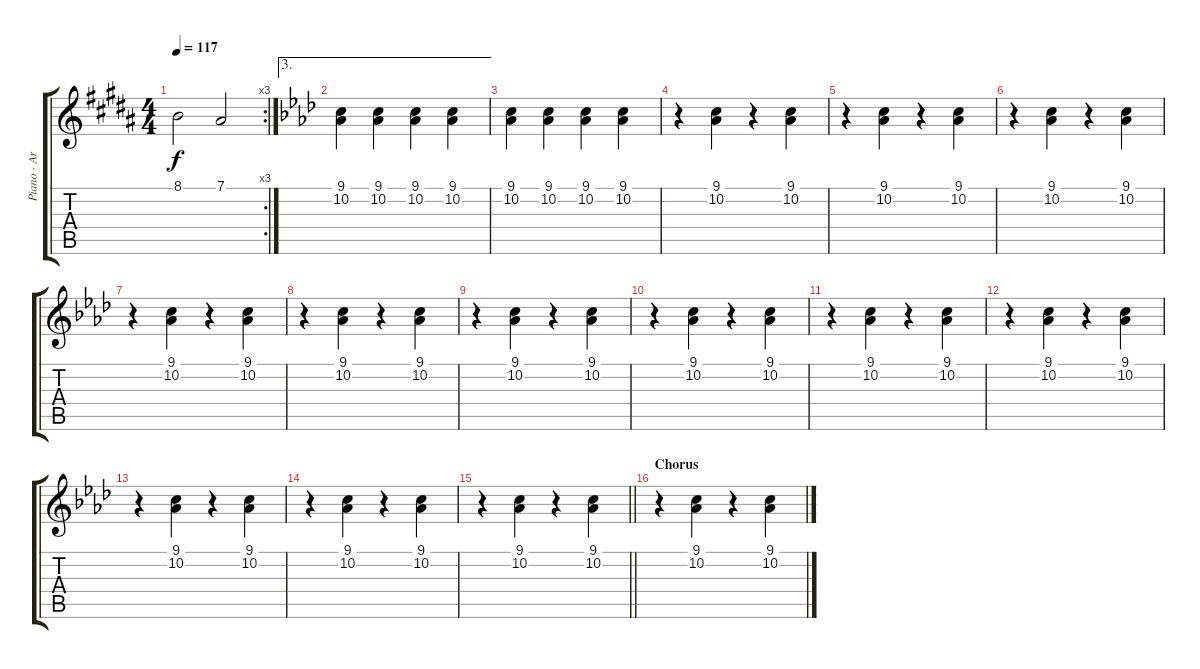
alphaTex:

\track ("Piano - Arranged for 1/2 Step Down" "Piano - Ar") {instrument acousticgrandpiano}
\staff {score tabs}
\tuning (Eb4 Bb3 Gb3 Db3 Ab2 Eb2) {hide}
\rc 3
\ts (4 4)
\tempo 117
\clef g2
\ks g#minor
8.1.2{dy f} 7.1.2 |
\ae 3
\ks ab
(9.1 10.2).4 (9.1 10.2).4 (9.1 10.2).4 (9.1 10.2).4 |
(9.1 10.2).4 (9.1 10.2).4 (9.1 10.2).4 (9.1 10.2).4 |
r.4 (9.1 10.2).4 r.4 (9.1 10.2).4 |
r.4 (9.1 10.2).4 r.4 (9.1 10.2).4 |
r.4 (9.1 10.2).4 r.4 (9.1 10.2).4 |
r.4 (9.1 10.2).4 r.4 (9.1 10.2).4 |
r.4 (9.1 10.2).4 r.4 (9.1 10.2).4 |
r.4 (9.1 10.2).4 r.4 (9.1 10.2).4 |
r.4 (9.1 10.2).4 r.4 (9.1 10.2).4 |
r.4 (9.1 10.2).4 r.4 (9.1 10.2).4 |
r.4 (9.1 10.2).4 r.4 (9.1 10.2).4 |
r.4 (9.1 10.2).4 r.4 (9.1 10.2).4 |
r.4 (9.1 10.2).4 r.4 (9.1 10.2).4 |
\barLineRight lightlight
r.4 (9.1 10.2).4 r.4 (9.1 10.2).4 |
\section ("" "Chorus")
r.4 (9.1 10.2).4 r.4 (9.1 10.2).4
